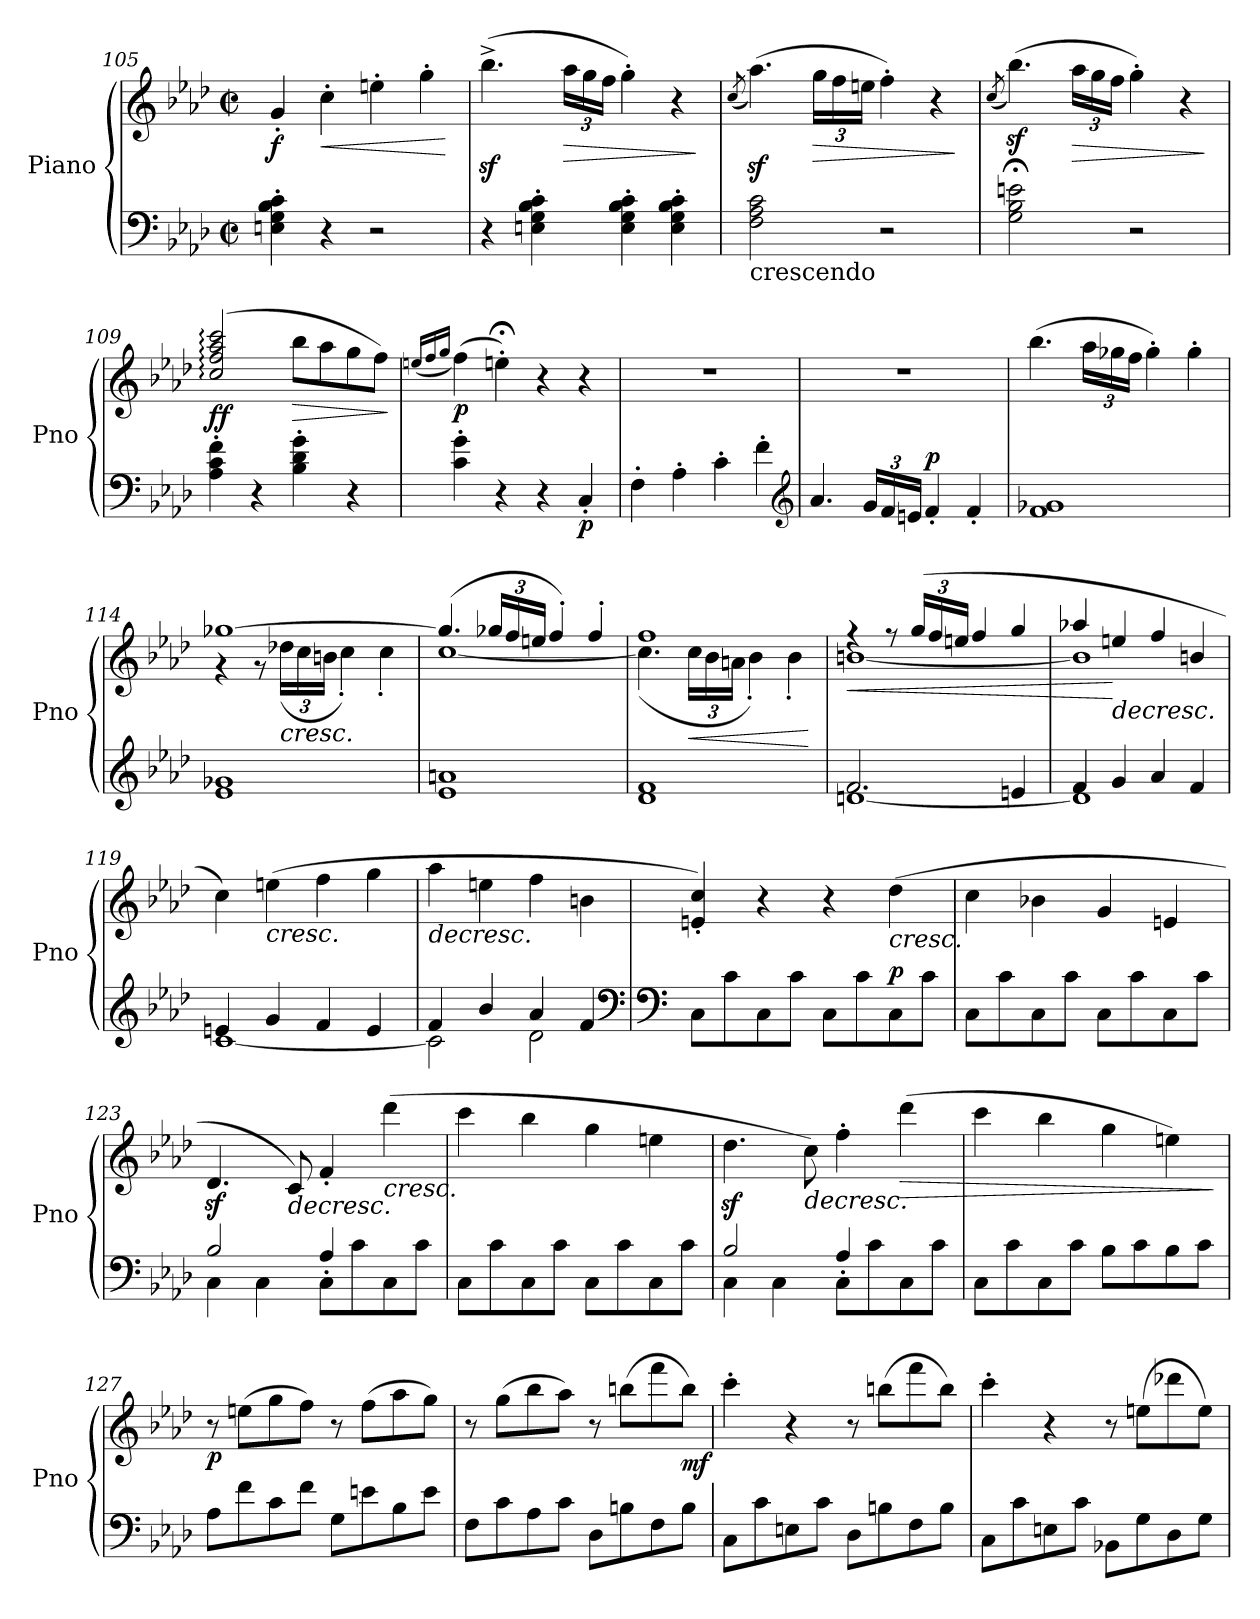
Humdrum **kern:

**kern	**kern	**dynam
*part1	*part1	*part1
*staff2	*staff1	*staff1/2
*I"Piano	*	*
*I'Pno	*	*
*clefF4	*clefG2	*
*k[b-e-a-d-]	*k[b-e-a-d-]	*
*A-:	*A-:	*
*M2/2	*M2/2	*
*met(c|)	*met(c|)	*
=105	=105	=105
!	!	!LO:DY:b
4En\' 4G\' 4B-\' 4c\'	4g'/	f
!	!	!LO:HP:b
4r	4cc'\	<
2r	4een'\	.
.	4gg'\	.
.	.	[
=106	=106	=106
4r	(4.bb-z<^\	.
4En\' 4G\' 4B-\' 4c\'	.	.
*	*Xbrackettup	*
!	!	!LO:HP:b
.	24aa-\LL	>
.	24gg\	.
.	24ff\JJ	.
4E\' 4G\' 4B-\' 4c\'	4gg'\)	.
4E\' 4G\' 4B-\' 4c\'	4r	.
.	.	]
=107	=107	=107
.	(8qcc/	.
!LO:TX:b:t=crescendo	!	!
2F\ 2A-\ 2c\	(4.aa-z<\)	.
!	!	!LO:HP:b
.	24gg\LL	>
.	24ff\	.
.	24een\JJ	.
2r	4ff'\)	.
.	4r	.
.	.	]
=108	=108	=108
.	(8qcc/	.
2G\; 2B-\; 2en\;	(4.bb-z<\)	.
!	!	!LO:HP:b
.	24aa-\LL	>
.	24gg\	.
.	24ff\JJ	.
2r	4gg'\)	.
.	4r	.
.	.	]
!!LO:LB:g=z
=109	=109	=109
!	!	!LO:DY:b
4A-\' 4c\' 4f\'	(2cc/: 2ff/: 2aa-/: 2ccc/:	ff
4r	.	.
!	!	!LO:HP:b
4B-\' 4d-\' 4g\'	8bb-\L	>
.	8aa-\	.
4r	8gg\	.
.	8ff\J)	.
.	.	]
=110	=110	=110
.	(16qeen/LL	.
.	16qff/	.
.	16qgg/JJ	.
!	!	!LO:DY:b
4c\' 4g\'	(4ff\)	p
4r	4ee;<'\)	.
4r	4r	.
!	!	!LO:DY:b=2
4C'/	4r	p
=111	=111	=111
4F'\	1r	.
4A-'\	.	.
4c'\	.	.
4f'\	.	.
*clefG2	*	*
=112	=112	=112
4.a-/	1r	.
*Xbrackettup	*	*
24g/LL	.	.
24f/	.	.
24en/JJ	.	.
!	!	!LO:DY:a=2
4f'/	.	p
4f'/	.	.
=113	=113	=113
1f 1g-X	(4.bb-\	.
.	24aa-\LL	.
.	24gg-X\	.
.	24ff\JJ	.
.	4gg-'\)	.
.	4gg-'\	.
=114	=114	=114
*	*^	*
1e- 1g-X	[1gg-X	4r	.
.	.	8r	.
!	!	!	!LO:HP:b
.	.	(24dd-X\LL	<
.	.	24cc\	.
.	.	24bn\JJ	.
.	.	4cc'\)	.
.	.	4cc'\	.
!!LO:LB:g=z	!!
=115	=115	=115	=115
1e- 1an	(4.gg-/]	[1cc	.
.	24gg-X/LL	.	.
.	24ff/	.	.
.	24een/JJ	.	.
.	4ff'/)	.	.
.	4ff'/	.	.
=116	=116	=116	=116
1d- 1f	1ff	(4.cc\]	.
!	!	!	!LO:HP:b
.	.	24cc\LL	<
.	.	24b-\	.
.	.	24an\JJ	.
.	.	4b-'\)	.
.	.	4b-'\	.
*	*v	*v	*
.	.	[
=117	=117	=117
*^	*	*
!	!	!	!LO:HP:b
*	*	*^	*
2.f/	[1dn	4rff	[1bn	<
.	.	8rff	.	.
.	.	(24gg/LL	.	.
.	.	24ff/	.	.
.	.	24een/JJ	.	.
.	.	4ff/	.	.
4en/	.	4gg/	.	.
=118	=118	=118	=118	=118
4f/	1d]	4aa-X/	1b]	.
!	!	!	!	!LO:HP:n=1:b
4g/	.	4een/	.	[ >
4a-/	.	4ff/	.	.
4f/	.	4bn/	.	.
*v	*v	*	*	*
*	*v	*v	*
.	.	[
=119	=119	=119
*^	*	*
4en/	[1c	4cc\)	.
!	!	!	!LO:HP:b
4g/	.	(4een\	<
4f/	.	4ff\	.
4e/	.	4gg\	.
*v	*v	*	*
.	.	]
=120	=120	=120
*^	*	*
!	!	!	!LO:HP:b
4f/	2c\]	4aa-\	>
4b-/	.	4een\	.
4a-/	2d-\	4ff\	.
4f/	.	4bn\	.
*v	*v	*	*
*clefF4	*	*
.	.	[
!!LO:LB:g=z
=121	=121	=121
*clefF4	*	*
8C\L	4en/' 4cc/')	.
8c\	.	.
8C\	4r	.
8c\J	.	.
8C\L	4r	.
8c\	.	.
!	!	!LO:HP:b
!	!	!LO:DY:n=1:a=2
8C\	(4dd-\	< p
8c\J	.	.
=122	=122	=122
8C\L	4cc\	.
8c\	.	.
8C\	4b-X\	.
8c\J	.	.
8C\L	4g/	.
8c\	.	.
8C\	4en/	.
8c\J	.	.
.	.	]
=123	=123	=123
*^	*	*
4C\	2B-/	4.d-z</	.
4C\	.	.	.
!	!	!	!LO:HP:b
.	.	8c/)	>
8C\L	4A-'/	4f'/	[
8c\	.	.	.
!	!	!	!LO:HP:b
8C\	4ryy	(4ddd-\	<
8c\J	.	.	.
*v	*v	*	*
=124	=124	=124
8C\L	4ccc\	.
8c\	.	.
8C\	4bb-\	.
8c\J	.	.
8C\L	4gg\	.
8c\	.	.
8C\	4een\	.
8c\J	.	.
.	.	]
=125	=125	=125
*^	*	*
4C\	2B-/	4.dd-z<\	.
4C\	.	.	.
!	!	!	!LO:HP:b
.	.	8cc\)	>
8C\L	4A-'/	4ff'\	[
8c\	.	.	.
!	!	!	!LO:HP:b
8C\	4ryy	(4ddd-\	>
8c\J	.	.	.
*v	*v	*	*
=126	=126	=126
8C\L	4ccc\	.
8c\	.	.
8C\	4bb-\	.
8c\J	.	.
8B-\L	4gg\	.
8c\	.	.
8B-\	4een\)	.
8c\J	.	.
.	.	]
!!LO:LB:g=z
=127	=127	=127
!	!	!LO:DY:b
8A-\L	8r	p
8f\	(8een\L	.
8c\	8gg\	.
8f\J	8ff\J)	.
8G\L	8r	.
8en\	(8ff\L	.
8B-\	8aa-\	.
8e\J	8gg\J)	.
=128	=128	=128
8F\L	8r	.
8c\	(8gg\L	.
8A-\	8bb-\	.
8c\J	8aa-\J)	.
8D-\L	8r	.
8Bn\	(8bbn\L	.
8F\	8fff\	]
!	!	!LO:DY:b
8B\J	8bb\J)	mf
=129	=129	=129
8C\L	4ccc'\	.
8c\	.	.
8En\	4r	.
8c\J	.	.
8D-\L	8r	.
8Bn\	(8bbn\L	.
8F\	8fff\	.
8B\J	8bb\J)	.
=130	=130	=130
8C\L	4ccc'\	.
8c\	.	.
8En\	4r	.
8c\J	.	.
8BB-X\L	8r	.
8G\	(8een\L	.
8D-\	8ddd-X\	.
8G\J	8ee\J)	.
=	=	=
*-	*-	*-
